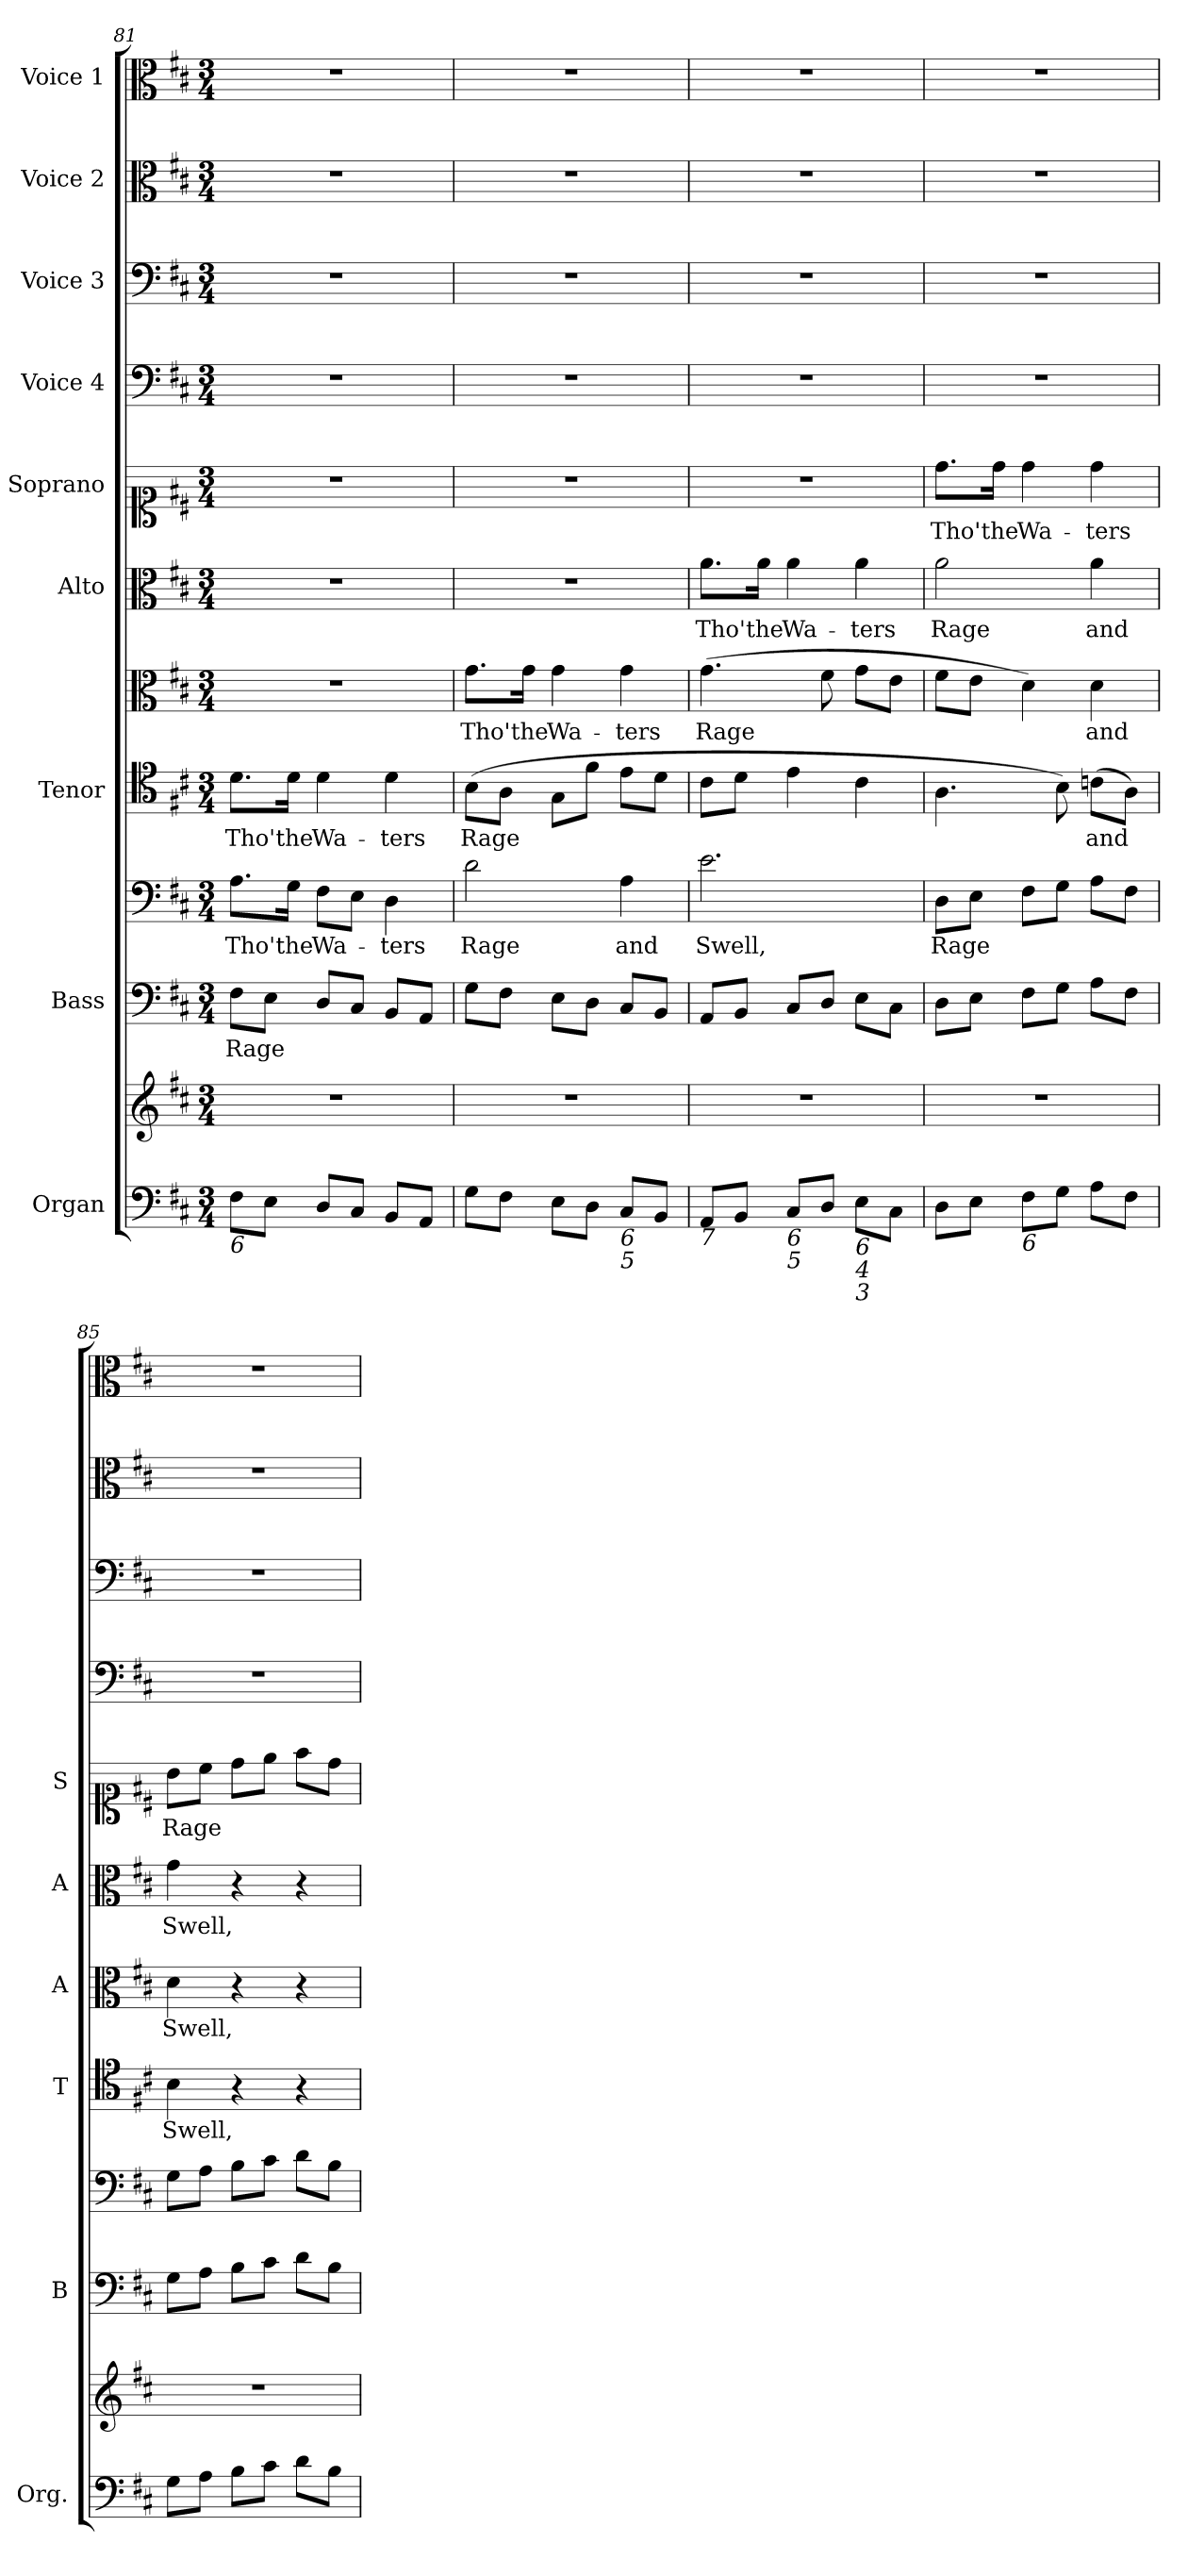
**kern	**kern	**kern	**text	**kern	**text	**kern	**text	**kern	**text	**kern	**text	**kern	**text	**kern	**kern	**kern	**kern
*part11	*part11	*part10	*part10	*part9	*part9	*part8	*part8	*part7	*part7	*part6	*part6	*part5	*part5	*part4	*part3	*part2	*part1
*staff12	*staff11	*staff10	*staff10	*staff9	*staff9	*staff8	*staff8	*staff7	*staff7	*staff6	*staff6	*staff5	*staff5	*staff4	*staff3	*staff2	*staff1
*I"Organ	*	*I"Bass	*	*	*	*I"Tenor	*	*	*	*I"Alto	*	*I"Soprano	*	*I"Voice 4	*I"Voice 3	*I"Voice 2	*I"Voice 1
*I'Org.	*	*I'B	*	*	*	*I'T	*	*I'A	*	*I'A	*	*I'S	*	*	*	*	*
!!LO:PB:g=z
*clefF4	*clefG2	*clefF4	*	*clefF4	*	*clefC4	*	*clefC3	*	*clefC3	*	*clefC1	*	*clefF4	*clefF4	*clefC3	*clefC3
*k[f#c#]	*k[f#c#]	*k[f#c#]	*	*k[f#c#]	*	*k[f#c#]	*	*k[f#c#]	*	*k[f#c#]	*	*k[f#c#]	*	*k[f#c#]	*k[f#c#]	*k[f#c#]	*k[f#c#]
*D:	*D:	*D:	*	*D:	*	*D:	*	*D:	*	*D:	*	*D:	*	*D:	*D:	*D:	*D:
*M3/4	*M3/4	*M3/4	*	*M3/4	*	*M3/4	*	*M3/4	*	*M3/4	*	*M3/4	*	*M3/4	*M3/4	*M3/4	*M3/4
=81	=81	=81	=81	=81	=81	=81	=81	=81	=81	=81	=81	=81	=81	=81	=81	=81	=81
!LO:TX:b:i:t=6	!	!	!	!	!	!	!	!	!	!	!	!	!	!	!	!	!
!	!	!	!LO:LY:b	!	!LO:LY:b	!	!LO:LY:b	!	!	!	!	!	!	!	!	!	!
8F#\L	2.r	8F#\L	Rage	8.A\L	Tho'	8.d\L	Tho'	2.r	.	2.r	.	2.r	.	2.r	2.r	2.r	2.r
8E\J	.	8E\J	.	.	.	.	.	.	.	.	.	.	.	.	.	.	.
!	!	!	!	!	!LO:LY:b	!	!LO:LY:b	!	!	!	!	!	!	!	!	!	!
.	.	.	.	16G\Jk	the	16d\Jk	the	.	.	.	.	.	.	.	.	.	.
!	!	!	!	!	!LO:LY:b	!	!LO:LY:b	!	!	!	!	!	!	!	!	!	!
8D/L	.	8D/L	.	8F#\L	Wa-	4d\	Wa-	.	.	.	.	.	.	.	.	.	.
8C#/J	.	8C#/J	.	8E\J	.	.	.	.	.	.	.	.	.	.	.	.	.
!	!	!	!	!	!LO:LY:b	!	!LO:LY:b	!	!	!	!	!	!	!	!	!	!
8BB/L	.	8BB/L	.	4D\	-ters	4d\	-ters	.	.	.	.	.	.	.	.	.	.
8AA/J	.	8AA/J	.	.	.	.	.	.	.	.	.	.	.	.	.	.	.
=82	=82	=82	=82	=82	=82	=82	=82	=82	=82	=82	=82	=82	=82	=82	=82	=82	=82
!	!	!	!	!	!LO:LY:b	!	!LO:LY:b	!	!LO:LY:b	!	!	!	!	!	!	!	!
8G\L	2.r	8G\L	.	2d\	Rage	(>8B\L	Rage	8.g\L	Tho'	2.r	.	2.r	.	2.r	2.r	2.r	2.r
8F#\J	.	8F#\J	.	.	.	8A\J	.	.	.	.	.	.	.	.	.	.	.
!	!	!	!	!	!	!	!	!	!LO:LY:b	!	!	!	!	!	!	!	!
.	.	.	.	.	.	.	.	16g\Jk	the	.	.	.	.	.	.	.	.
!	!	!	!	!	!	!	!	!	!LO:LY:b	!	!	!	!	!	!	!	!
8E\L	.	8E\L	.	.	.	8G\L	.	4g\	Wa-	.	.	.	.	.	.	.	.
8D\J	.	8D\J	.	.	.	8f#\J	.	.	.	.	.	.	.	.	.	.	.
!LO:TX:b:i:t=6	!	!	!	!	!	!	!	!	!	!	!	!	!	!	!	!	!
!LO:TX:b:i:t=5	!	!	!	!	!	!	!	!	!	!	!	!	!	!	!	!	!
!	!	!	!	!	!LO:LY:b	!	!	!	!LO:LY:b	!	!	!	!	!	!	!	!
8C#/L	.	8C#/L	.	4A\	and	8e\L	.	4g\	-ters	.	.	.	.	.	.	.	.
8BB/J	.	8BB/J	.	.	.	8d\J	.	.	.	.	.	.	.	.	.	.	.
=83	=83	=83	=83	=83	=83	=83	=83	=83	=83	=83	=83	=83	=83	=83	=83	=83	=83
!LO:TX:b:i:t=7	!	!	!	!	!	!	!	!	!	!	!	!	!	!	!	!	!
!	!	!	!	!	!LO:LY:b	!	!	!	!LO:LY:b	!	!LO:LY:b	!	!	!	!	!	!
8AA/L	2.r	8AA/L	.	2.e\	Swell,	8c#\L	.	(>4.g\	Rage	8.a\L	Tho'	2.r	.	2.r	2.r	2.r	2.r
8BB/J	.	8BB/J	.	.	.	8d\J	.	.	.	.	.	.	.	.	.	.	.
!	!	!	!	!	!	!	!	!	!	!	!LO:LY:b	!	!	!	!	!	!
.	.	.	.	.	.	.	.	.	.	16a\Jk	the	.	.	.	.	.	.
!LO:TX:b:i:t=6	!	!	!	!	!	!	!	!	!	!	!	!	!	!	!	!	!
!LO:TX:b:i:t=5	!	!	!	!	!	!	!	!	!	!	!	!	!	!	!	!	!
!	!	!	!	!	!	!	!	!	!	!	!LO:LY:b	!	!	!	!	!	!
8C#/L	.	8C#/L	.	.	.	4e\	.	.	.	4a\	Wa-	.	.	.	.	.	.
8D/J	.	8D/J	.	.	.	.	.	8f#\	.	.	.	.	.	.	.	.	.
!LO:TX:b:i:t=6	!	!	!	!	!	!	!	!	!	!	!	!	!	!	!	!	!
!LO:TX:b:i:t=4	!	!	!	!	!	!	!	!	!	!	!	!	!	!	!	!	!
!LO:TX:b:i:t=3	!	!	!	!	!	!	!	!	!	!	!	!	!	!	!	!	!
!	!	!	!	!	!	!	!	!	!	!	!LO:LY:b	!	!	!	!	!	!
8E\L	.	8E\L	.	.	.	4c#\	.	8g\L	.	4a\	-ters	.	.	.	.	.	.
8C#\J	.	8C#\J	.	.	.	.	.	8e\J	.	.	.	.	.	.	.	.	.
=84	=84	=84	=84	=84	=84	=84	=84	=84	=84	=84	=84	=84	=84	=84	=84	=84	=84
!	!	!	!	!	!LO:LY:b	!	!	!	!	!	!LO:LY:b	!	!LO:LY:b	!	!	!	!
8D\L	2.r	8D\L	.	8D\L	Rage	4.A\	.	8f#\L	.	2a\	Rage	8.dd\L	Tho'	2.r	2.r	2.r	2.r
8E\J	.	8E\J	.	8E\J	.	.	.	8e\J	.	.	.	.	.	.	.	.	.
!	!	!	!	!	!	!	!	!	!	!	!	!	!LO:LY:b	!	!	!	!
.	.	.	.	.	.	.	.	.	.	.	.	16dd\Jk	the	.	.	.	.
!LO:TX:b:i:t=6	!	!	!	!	!	!	!	!	!	!	!	!	!	!	!	!	!
!	!	!	!	!	!	!	!	!	!	!	!	!	!LO:LY:b	!	!	!	!
8F#\L	.	8F#\L	.	8F#\L	.	.	.	4d\)	.	.	.	4dd\	Wa-	.	.	.	.
8G\J	.	8G\J	.	8G\J	.	8B\)	.	.	.	.	.	.	.	.	.	.	.
!	!	!	!	!	!	!	!LO:LY:b	!	!LO:LY:b	!	!LO:LY:b	!	!LO:LY:b	!	!	!	!
8A\L	.	8A\L	.	8A\L	.	(>8cn\L	and	4d\	and	4a\	and	4dd\	-ters	.	.	.	.
8F#\J	.	8F#\J	.	8F#\J	.	8A\J)	.	.	.	.	.	.	.	.	.	.	.
=85	=85	=85	=85	=85	=85	=85	=85	=85	=85	=85	=85	=85	=85	=85	=85	=85	=85
!	!	!	!	!	!	!	!LO:LY:b	!	!LO:LY:b	!	!LO:LY:b	!	!LO:LY:b	!	!	!	!
8G\L	2.r	8G\L	.	8G\L	.	4B\	Swell,	4d\	Swell,	4g\	Swell,	8b\L	Rage	2.r	2.r	2.r	2.r
8A\J	.	8A\J	.	8A\J	.	.	.	.	.	.	.	8cc#\J	.	.	.	.	.
8B\L	.	8B\L	.	8B\L	.	4r	.	4r	.	4r	.	8dd\L	.	.	.	.	.
8c#\J	.	8c#\J	.	8c#\J	.	.	.	.	.	.	.	8ee\J	.	.	.	.	.
8d\L	.	8d\L	.	8d\L	.	4r	.	4r	.	4r	.	8ff#\L	.	.	.	.	.
8B\J	.	8B\J	.	8B\J	.	.	.	.	.	.	.	8dd\J	.	.	.	.	.
=	=	=	=	=	=	=	=	=	=	=	=	=	=	=	=	=	=
*-	*-	*-	*-	*-	*-	*-	*-	*-	*-	*-	*-	*-	*-	*-	*-	*-	*-
